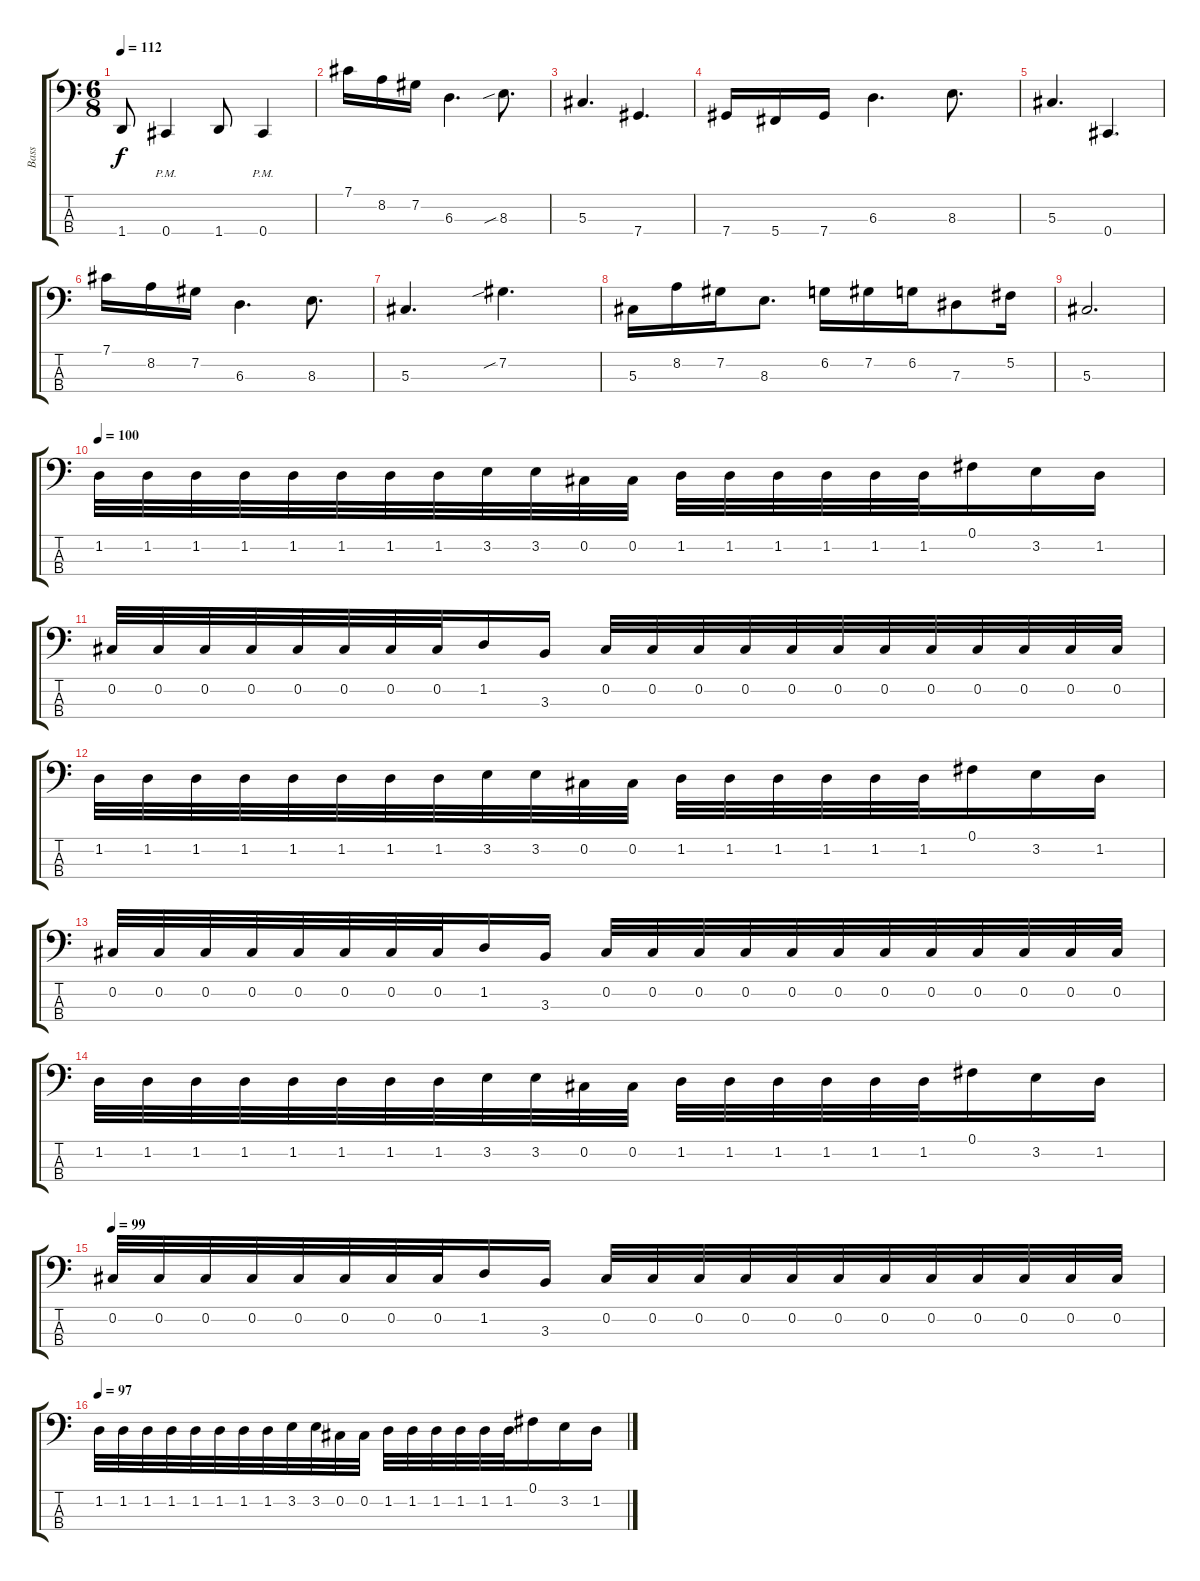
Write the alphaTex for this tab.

\track ("Bass" "Bass") {instrument electricbassfinger}
\staff {score tabs}
\tuning (Gb2 Db2 Ab1 Db1) {hide}
\ts (6 8)
\tempo 112
\clef f4
\ks c
1.4.8{dy f} 0.4{pm}.4 1.4.8 0.4{pm}.4 |
7.1.16 8.2.16 7.2.16 6.3.4{d} 8.3{sib}.8{d} |
5.3.4{d} 7.4.4{d} |
7.4.16 5.4.16 7.4.16 6.3.4{d} 8.3.8{d} |
5.3.4{d} 0.4.4{d} |
7.1.16 8.2.16 7.2.16 6.3.4{d} 8.3.8{d} |
5.3.4{d} 7.2{sib}.4{d} |
5.3.16 8.2.16 7.2.16 8.3.8{d} 6.2.16 7.2.16 6.2.16 7.3.8 5.2.16 |
5.3.2{d} |
\tempo 100
1.2.32 1.2.32 1.2.32 1.2.32 1.2.32 1.2.32 1.2.32 1.2.32 3.2.32 3.2.32 0.2.32 0.2.32 1.2.32 1.2.32 1.2.32 1.2.32 1.2.32 1.2.32 0.1.16 3.2.16 1.2.16 |
0.2.32 0.2.32 0.2.32 0.2.32 0.2.32 0.2.32 0.2.32 0.2.32 1.2.16 3.3.16 0.2.32 0.2.32 0.2.32 0.2.32 0.2.32 0.2.32 0.2.32 0.2.32 0.2.32 0.2.32 0.2.32 0.2.32 |
1.2.32 1.2.32 1.2.32 1.2.32 1.2.32 1.2.32 1.2.32 1.2.32 3.2.32 3.2.32 0.2.32 0.2.32 1.2.32 1.2.32 1.2.32 1.2.32 1.2.32 1.2.32 0.1.16 3.2.16 1.2.16 |
0.2.32 0.2.32 0.2.32 0.2.32 0.2.32 0.2.32 0.2.32 0.2.32 1.2.16 3.3.16 0.2.32 0.2.32 0.2.32 0.2.32 0.2.32 0.2.32 0.2.32 0.2.32 0.2.32 0.2.32 0.2.32 0.2.32 |
1.2.32 1.2.32 1.2.32 1.2.32 1.2.32 1.2.32 1.2.32 1.2.32 3.2.32 3.2.32 0.2.32 0.2.32 1.2.32 1.2.32 1.2.32 1.2.32 1.2.32 1.2.32 0.1.16 3.2.16 1.2.16 |
\tempo 99
0.2.32 0.2.32 0.2.32 0.2.32 0.2.32 0.2.32 0.2.32 0.2.32 1.2.16 3.3.16 0.2.32 0.2.32 0.2.32 0.2.32 0.2.32 0.2.32 0.2.32 0.2.32 0.2.32 0.2.32 0.2.32 0.2.32 |
\tempo 97
1.2.32 1.2.32 1.2.32 1.2.32 1.2.32 1.2.32 1.2.32 1.2.32 3.2.32 3.2.32 0.2.32 0.2.32 1.2.32 1.2.32 1.2.32 1.2.32 1.2.32 1.2.32 0.1.16 3.2.16 1.2.16
